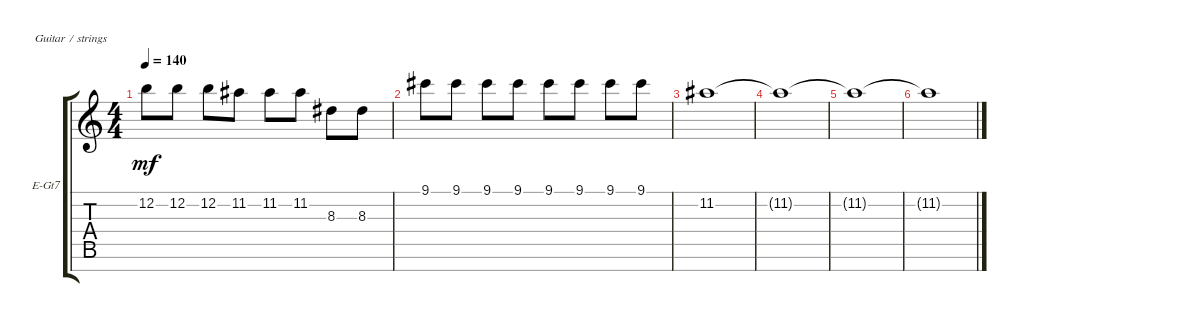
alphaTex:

\bracketExtendMode groupsimilarinstruments
\firstSystemTrackNameOrientation horizontal
\otherSystemsTrackNameOrientation horizontal
\track ("Middle Guitar Lead" "E-Gt7") {instrument distortionguitar}
\staff {score tabs}
\tuning (E4 B3 G3 D3 A2 E2 B1)
\ts (4 4)
\tempo 140
\clef g2
\ks c
12.2.8{dy mf} 12.2.8 12.2.8 11.2.8 11.2.8 11.2.8 8.3.8 8.3.8 |
9.1.8 9.1.8 9.1.8 9.1.8 9.1.8 9.1.8 9.1.8 9.1.8 |
11.2.1 |
11.2{t}.1 |
11.2{t}.1 |
11.2{t}.1
